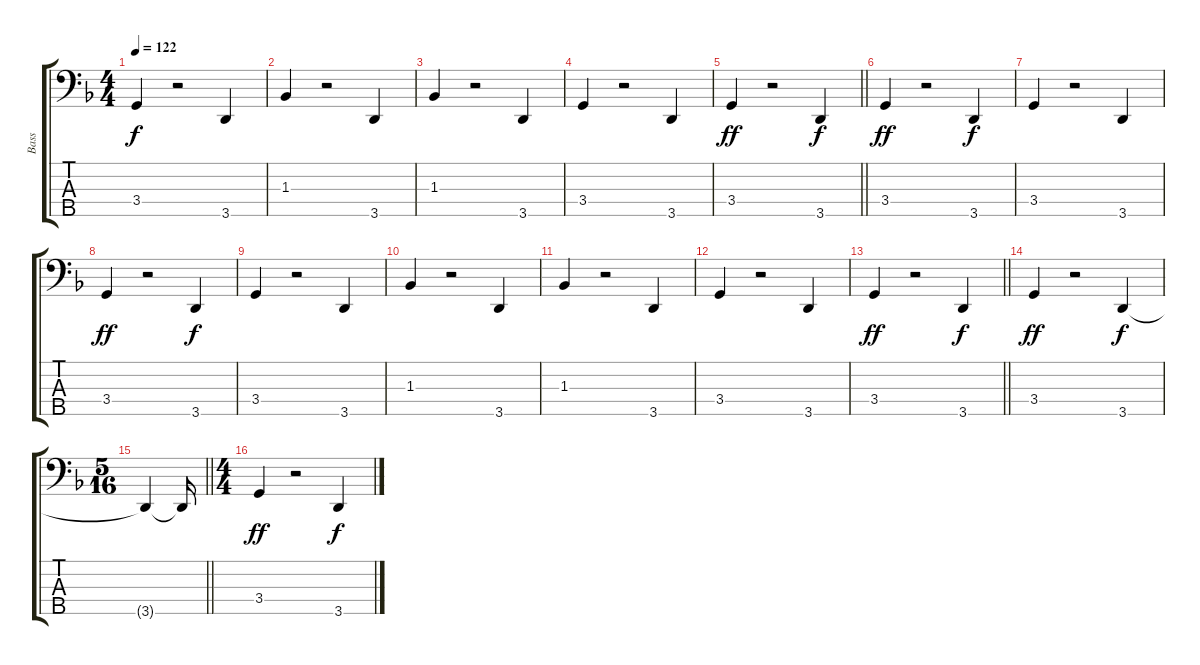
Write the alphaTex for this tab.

\track ("Bass" "Bass") {instrument electricbassfinger}
\staff {score tabs}
\tuning (G2 D2 A1 E1 B0) {hide}
\ts (4 4)
\tempo 122
\clef f4
\ks f
3.4.4{dy f} r.2 3.5.4 |
1.3.4 r.2 3.5.4 |
1.3.4 r.2 3.5.4 |
3.4.4 r.2 3.5.4 |
\barLineRight lightlight
3.4.4{dy ff} r.2 3.5.4{dy f} |
3.4.4{dy ff} r.2 3.5.4{dy f} |
3.4.4 r.2 3.5.4 |
3.4.4{dy ff} r.2 3.5.4{dy f} |
3.4.4 r.2 3.5.4 |
1.3.4 r.2 3.5.4 |
1.3.4 r.2 3.5.4 |
3.4.4 r.2 3.5.4 |
\barLineRight lightlight
3.4.4{dy ff} r.2 3.5.4{dy f} |
3.4.4{dy ff} r.2 3.5.4{dy f} |
\ts (5 16)
\barLineRight lightlight
3.5{t}.4 3.5{t}.16 |
\ts (4 4)
3.4.4{dy ff} r.2 3.5.4{dy f}
